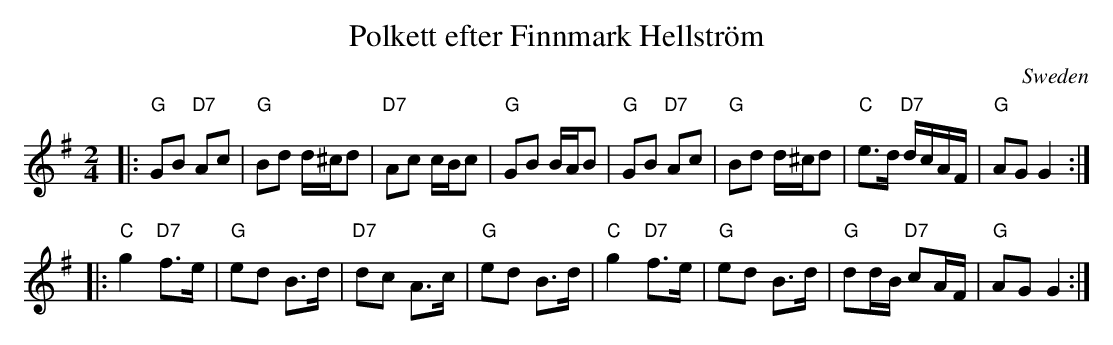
X:1
T: Polkett efter Finnmark Hellstr\"om
O: Sweden
M: 2/4
L: 1/16
K: G
|: "G"G2B2 "D7"A2c2 | "G"B2d2 d^cd2 | "D7"A2c2 cBc2 | "G"G2B2 BAB2 \
|  "G"G2B2 "D7"A2c2 | "G"B2d2 d^cd2 | "C"e3d  "D7"dcAF | "G"A2G2 G4 :|
|: "C"g4 "D7"f3e | "G"e2d2 B3d | "D7"d2c2 A3c | "G"e2d2 B3d \
|  "C"g4 "D7"f3e | "G"e2d2 B3d | "G"d2dB "D7"c2AF | "G"A2G2 G4 :|
